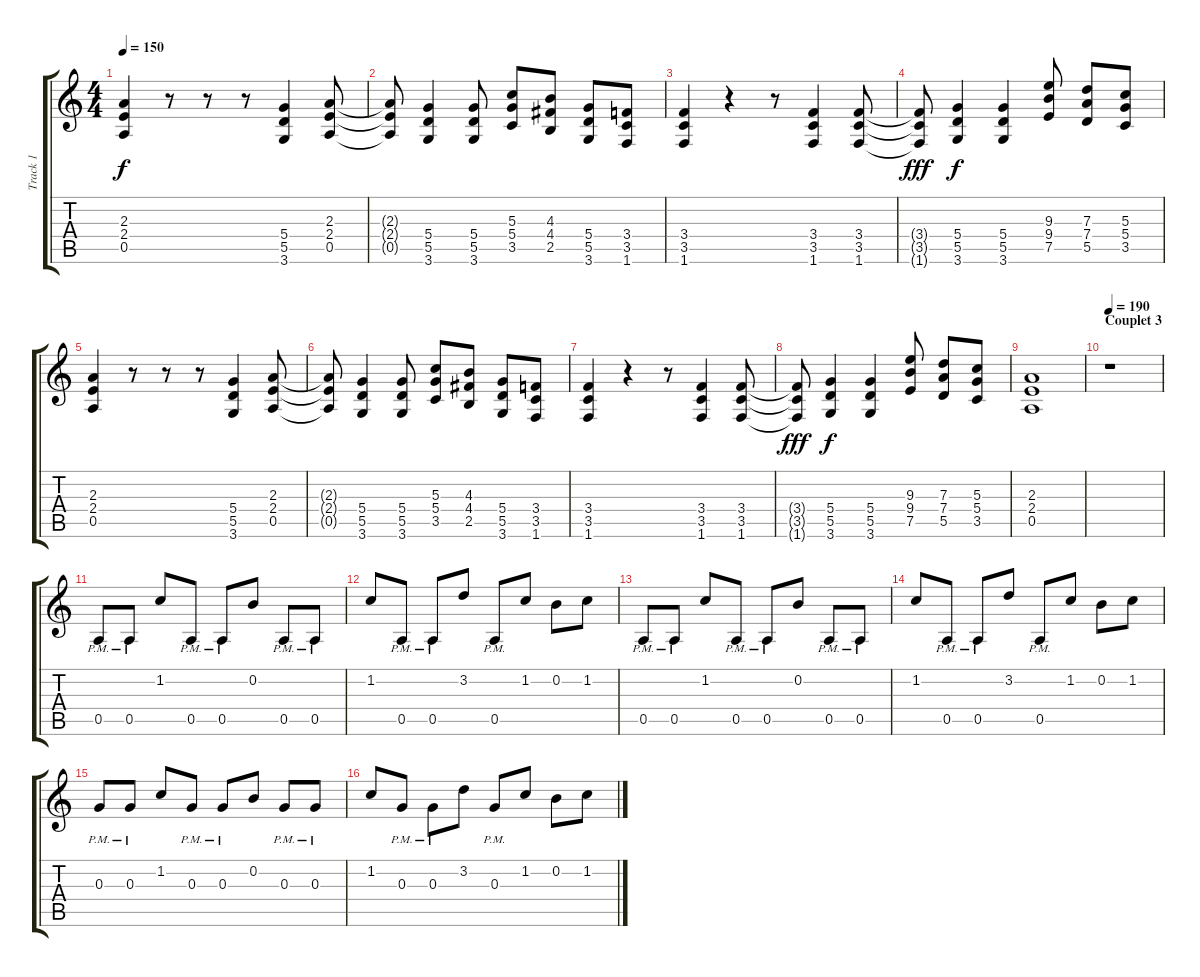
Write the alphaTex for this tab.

\track ("Track 1" "Track 1") {instrument distortionguitar}
\staff {score tabs}
\tuning (E4 B3 G3 D3 A2 E2) {hide}
\ts (4 4)
\tempo 150
\clef g2
\ks c
(2.3 2.4 0.5).4{dy f} r.8 r.8 r.8 (5.4 5.5 3.6).4 (2.3 2.4 0.5).8 |
(2.3{t} 2.4{t} 0.5{t}).8 (5.4 5.5 3.6).4 (5.4 5.5 3.6).8 (5.3 5.4 3.5).8 (4.3 4.4 2.5).8 (5.4 5.5 3.6).8 (3.4 3.5 1.6).8 |
(3.4 3.5 1.6).4 r.4 r.8 (3.4 3.5 1.6).4 (3.4 3.5 1.6).8 |
(3.4{t} 3.5{t} 1.6{t}).8{dy fff} (5.4 5.5 3.6).4{dy f} (5.4 5.5 3.6).4 (9.3 9.4 7.5).8 (7.3 7.4 5.5).8 (5.3 5.4 3.5).8 |
(2.3 2.4 0.5).4 r.8 r.8 r.8 (5.4 5.5 3.6).4 (2.3 2.4 0.5).8 |
(2.3{t} 2.4{t} 0.5{t}).8 (5.4 5.5 3.6).4 (5.4 5.5 3.6).8 (5.3 5.4 3.5).8 (4.3 4.4 2.5).8 (5.4 5.5 3.6).8 (3.4 3.5 1.6).8 |
(3.4 3.5 1.6).4 r.4 r.8 (3.4 3.5 1.6).4 (3.4 3.5 1.6).8 |
(3.4{t} 3.5{t} 1.6{t}).8{dy fff} (5.4 5.5 3.6).4{dy f} (5.4 5.5 3.6).4 (9.3 9.4 7.5).8 (7.3 7.4 5.5).8 (5.3 5.4 3.5).8 |
(2.3 2.4 0.5).1 |
\section ("" "Couplet 3")
\tempo 190
r.1 |
0.5{pm}.8 0.5{pm}.8 1.2.8 0.5{pm}.8 0.5{pm}.8 0.2.8 0.5{pm}.8 0.5{pm}.8 |
1.2.8 0.5{pm}.8 0.5{pm}.8 3.2.8 0.5{pm}.8 1.2.8 0.2.8 1.2.8 |
0.5{pm}.8 0.5{pm}.8 1.2.8 0.5{pm}.8 0.5{pm}.8 0.2.8 0.5{pm}.8 0.5{pm}.8 |
1.2.8 0.5{pm}.8 0.5{pm}.8 3.2.8 0.5{pm}.8 1.2.8 0.2.8 1.2.8 |
0.3{pm}.8 0.3{pm}.8 1.2.8 0.3{pm}.8 0.3{pm}.8 0.2.8 0.3{pm}.8 0.3{pm}.8 |
1.2.8 0.3{pm}.8 0.3{pm}.8 3.2.8 0.3{pm}.8 1.2.8 0.2.8 1.2.8
